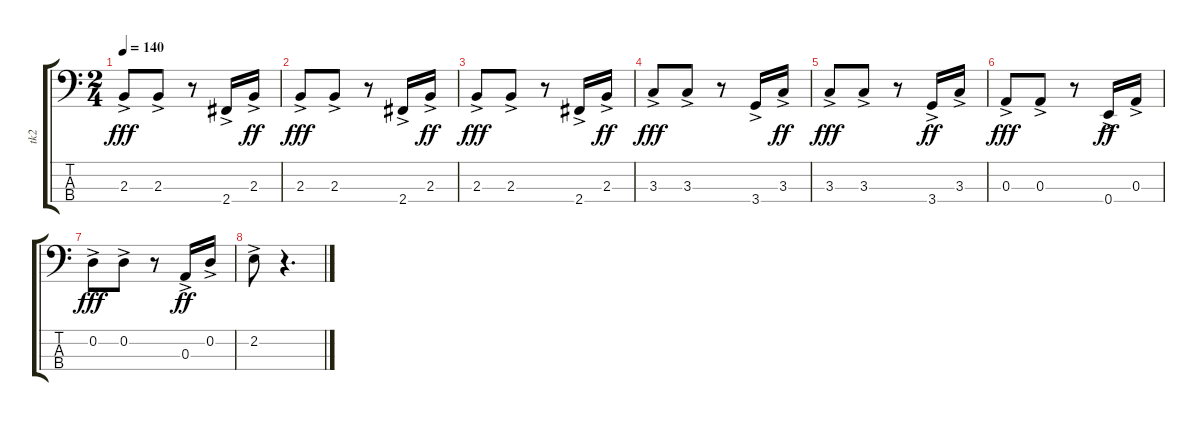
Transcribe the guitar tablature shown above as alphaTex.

\track ("tk2" "tk2") {instrument electricbassfinger}
\staff {score tabs}
\tuning (G2 D2 A1 E1) {hide}
\ts (2 4)
\tempo 140
\clef f4
\ks c
2.3{ac}.8{dy fff} 2.3{ac}.8 r.8 2.4{ac}.16 2.3{ac}.16{dy ff} |
2.3{ac}.8{dy fff} 2.3{ac}.8 r.8 2.4{ac}.16 2.3{ac}.16{dy ff} |
2.3{ac}.8{dy fff} 2.3{ac}.8 r.8 2.4{ac}.16 2.3{ac}.16{dy ff} |
3.3{ac}.8{dy fff} 3.3{ac}.8 r.8 3.4{ac}.16 3.3{ac}.16{dy ff} |
3.3{ac}.8{dy fff} 3.3{ac}.8 r.8 3.4{ac}.16{dy ff} 3.3{ac}.16 |
0.3{ac}.8{dy fff} 0.3{ac}.8 r.8 0.4{ac}.16{dy ff} 0.3{ac}.16 |
0.2{ac}.8{dy fff} 0.2{ac}.8 r.8 0.3{ac}.16{dy ff} 0.2{ac}.16 |
2.2{ac}.8{balance 8} r.4{d}
